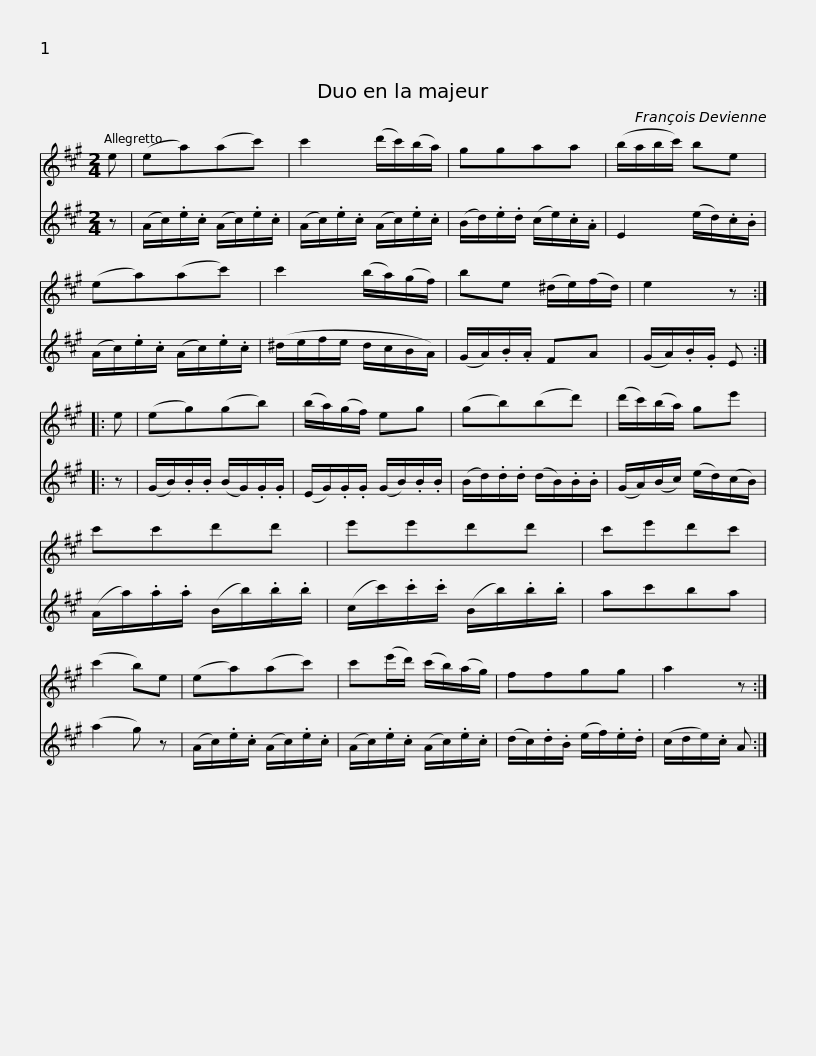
X:1
%%score 1 2
L:1/8
M:2/4
I:linebreak $
K:A
V:1 treble
V:2 treble
V:1
 e | (ea)(ac') | c'2 (d'/c'/)(b/a/) | ggaa | (b/a/b/c'/) be | %5
 (ea)(ac') |$ c'2 (b/a/)(g/f/) | be (^d/e/)(f/d/) | e2 z :: e | %10
 (eg)(gb) | (b/a/)(g/f/) eg |$ (gb)(bd') | (d'/c'/)(b/a/) ge' | c'c'd'd' | %15
 e'e'd'd' | c'e'd'c' | (c'2 b)e |$ (ea)(ac') | c'(e'/d'/) (c'/b/)(a/g/) | %20
 ffgg | a2 z :| %22
V:2
 z | (A/c/).e/.c/ (A/c/).e/.c/ | (A/c/).e/.c/ (A/c/).e/.c/ | (B/d/).e/.d/ (c/e/).c/.A/ | E2 (e/d/).c/.B/ | %5
 (A/c/).e/.c/ (A/c/).e/.c/ |$ (^d/e/f/e/ d/c/B/A/) | (G/A/).B/.A/ FA | (G/A/).B/.G/ E :: z | %10
 (G/B/).B/.B/ (B/G/).G/.G/ | (E/G/).G/.G/ (G/B/).B/.B/ |$ (B/d/).d/.d/ (d/B/).B/.B/ | (G/A/)(B/c/) (e/d/)(c/B/) | (A/a/).a/.a/ (B/b/).b/.b/ | %15
 (c/c'/).c'/.c'/ (B/b/).b/.b/ | ac'ba | (a2 g) z |$ (A/c/).e/.c/ (A/c/).e/.c/ | (A/c/).e/.c/ (A/c/).e/.c/ | %20
 (d/c/).d/.B/ (e/f/).e/.d/ | (c/d/e/).c/ A :| %22
